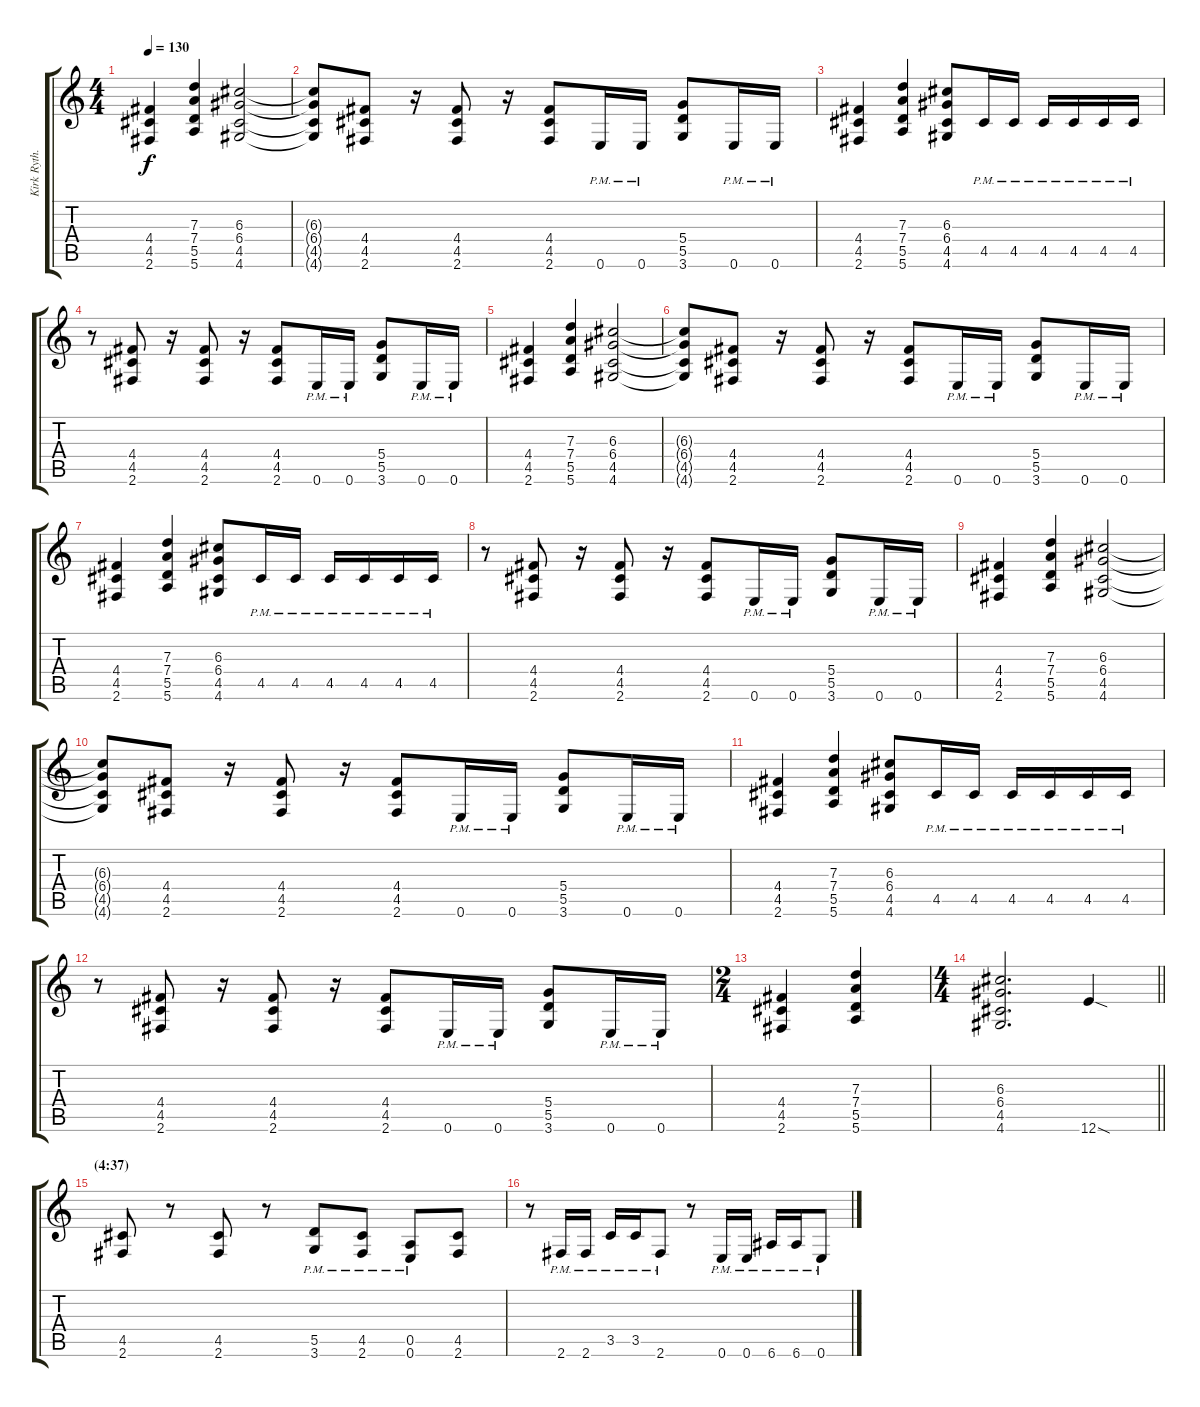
\track ("Kirk Ryth." "Kirk Ryth.") {instrument distortionguitar}
\staff {score tabs}
\tuning (E4 B3 G3 D3 A2 E2) {hide}
\ts (4 4)
\tempo 130
\clef g2
\ks c
(4.4 4.5 2.6).4{dy f} (7.3 7.4 5.5 5.6).4 (6.3 6.4 4.5 4.6).2 |
(6.3{t} 6.4{t} 4.5{t} 4.6{t}).8 (4.4 4.5 2.6).8 r.16 (4.4 4.5 2.6).8 r.16 (4.4 4.5 2.6).8 0.6{pm}.16 0.6{pm}.16 (5.4 5.5 3.6).8 0.6{pm}.16 0.6{pm}.16 |
(4.4 4.5 2.6).4 (7.3 7.4 5.5 5.6).4 (6.3 6.4 4.5 4.6).8 4.5{pm}.16 4.5{pm}.16 4.5{pm}.16 4.5{pm}.16 4.5{pm}.16 4.5{pm}.16 |
r.8 (4.4 4.5 2.6).8 r.16 (4.4 4.5 2.6).8 r.16 (4.4 4.5 2.6).8 0.6{pm}.16 0.6{pm}.16 (5.4 5.5 3.6).8 0.6{pm}.16 0.6{pm}.16 |
(4.4 4.5 2.6).4 (7.3 7.4 5.5 5.6).4 (6.3 6.4 4.5 4.6).2 |
(6.3{t} 6.4{t} 4.5{t} 4.6{t}).8 (4.4 4.5 2.6).8 r.16 (4.4 4.5 2.6).8 r.16 (4.4 4.5 2.6).8 0.6{pm}.16 0.6{pm}.16 (5.4 5.5 3.6).8 0.6{pm}.16 0.6{pm}.16 |
(4.4 4.5 2.6).4 (7.3 7.4 5.5 5.6).4 (6.3 6.4 4.5 4.6).8 4.5{pm}.16 4.5{pm}.16 4.5{pm}.16 4.5{pm}.16 4.5{pm}.16 4.5{pm}.16 |
r.8 (4.4 4.5 2.6).8 r.16 (4.4 4.5 2.6).8 r.16 (4.4 4.5 2.6).8 0.6{pm}.16 0.6{pm}.16 (5.4 5.5 3.6).8 0.6{pm}.16 0.6{pm}.16 |
(4.4 4.5 2.6).4 (7.3 7.4 5.5 5.6).4 (6.3 6.4 4.5 4.6).2 |
(6.3{t} 6.4{t} 4.5{t} 4.6{t}).8 (4.4 4.5 2.6).8 r.16 (4.4 4.5 2.6).8 r.16 (4.4 4.5 2.6).8 0.6{pm}.16 0.6{pm}.16 (5.4 5.5 3.6).8 0.6{pm}.16 0.6{pm}.16 |
(4.4 4.5 2.6).4 (7.3 7.4 5.5 5.6).4 (6.3 6.4 4.5 4.6).8 4.5{pm}.16 4.5{pm}.16 4.5{pm}.16 4.5{pm}.16 4.5{pm}.16 4.5{pm}.16 |
r.8 (4.4 4.5 2.6).8 r.16 (4.4 4.5 2.6).8 r.16 (4.4 4.5 2.6).8 0.6{pm}.16 0.6{pm}.16 (5.4 5.5 3.6).8 0.6{pm}.16 0.6{pm}.16 |
\ts (2 4)
(4.4 4.5 2.6).4 (7.3 7.4 5.5 5.6).4 |
\ts (4 4)
\barLineRight lightlight
(6.3 6.4 4.5 4.6).2{d} 12.6{sod}.4 |
\section ("" "(4:37)")
(4.5 2.6).8 r.8 (4.5 2.6).8 r.8 (5.5{pm} 3.6{pm}).8 (4.5{pm} 2.6{pm}).8 (0.5{pm} 0.6{pm}).8 (4.5 2.6).8 |
r.8 2.6{pm}.16 2.6{pm}.16 3.5{pm}.16 3.5{pm}.16 2.6{pm}.8 r.8 0.6{pm}.16 0.6{pm}.16 6.6{pm}.16 6.6{pm}.16 0.6{pm}.8
